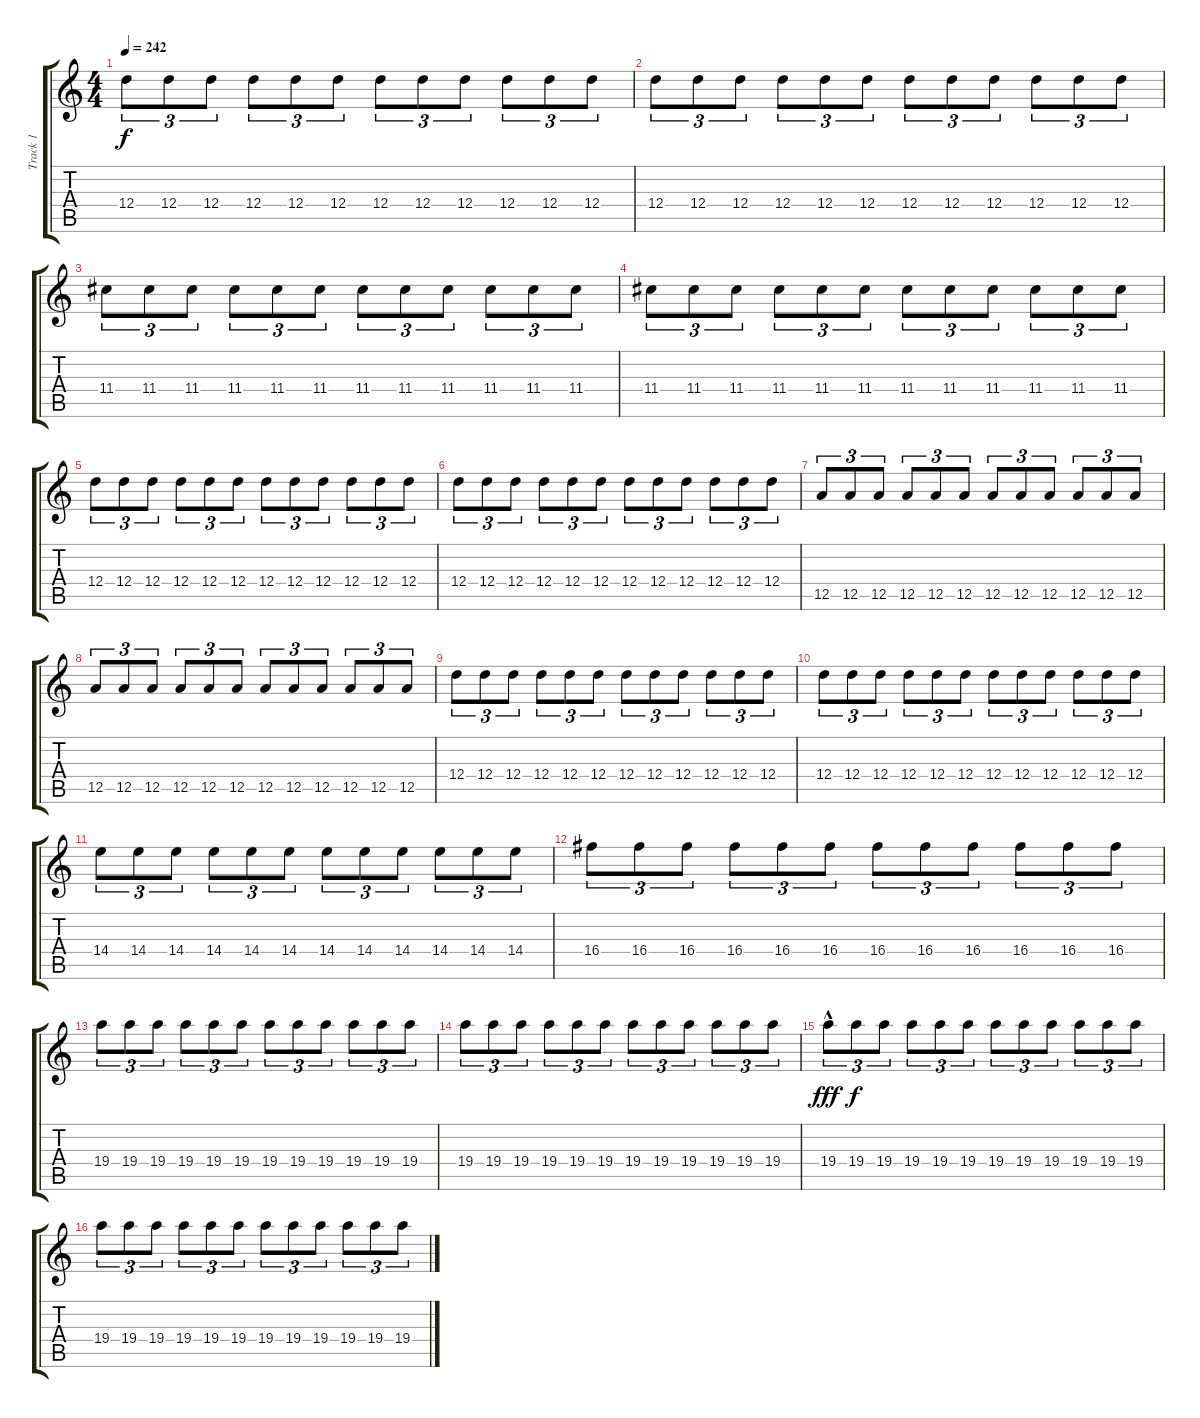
\track ("Track 1" "Track 1") {instrument overdrivenguitar}
\staff {score tabs}
\tuning (E4 B3 G3 D3 A2 E2) {hide}
\ts (4 4)
\tempo 242
\clef g2
\ks c
12.4.8{tu (3 2) dy f} 12.4.8{tu (3 2)} 12.4.8{tu (3 2)} 12.4.8{tu (3 2)} 12.4.8{tu (3 2)} 12.4.8{tu (3 2)} 12.4.8{tu (3 2)} 12.4.8{tu (3 2)} 12.4.8{tu (3 2)} 12.4.8{tu (3 2)} 12.4.8{tu (3 2)} 12.4.8{tu (3 2)} |
12.4.8{tu (3 2)} 12.4.8{tu (3 2)} 12.4.8{tu (3 2)} 12.4.8{tu (3 2)} 12.4.8{tu (3 2)} 12.4.8{tu (3 2)} 12.4.8{tu (3 2)} 12.4.8{tu (3 2)} 12.4.8{tu (3 2)} 12.4.8{tu (3 2)} 12.4.8{tu (3 2)} 12.4.8{tu (3 2)} |
11.4.8{tu (3 2)} 11.4.8{tu (3 2)} 11.4.8{tu (3 2)} 11.4.8{tu (3 2)} 11.4.8{tu (3 2)} 11.4.8{tu (3 2)} 11.4.8{tu (3 2)} 11.4.8{tu (3 2)} 11.4.8{tu (3 2)} 11.4.8{tu (3 2)} 11.4.8{tu (3 2)} 11.4.8{tu (3 2)} |
11.4.8{tu (3 2)} 11.4.8{tu (3 2)} 11.4.8{tu (3 2)} 11.4.8{tu (3 2)} 11.4.8{tu (3 2)} 11.4.8{tu (3 2)} 11.4.8{tu (3 2)} 11.4.8{tu (3 2)} 11.4.8{tu (3 2)} 11.4.8{tu (3 2)} 11.4.8{tu (3 2)} 11.4.8{tu (3 2)} |
12.4.8{tu (3 2)} 12.4.8{tu (3 2)} 12.4.8{tu (3 2)} 12.4.8{tu (3 2)} 12.4.8{tu (3 2)} 12.4.8{tu (3 2)} 12.4.8{tu (3 2)} 12.4.8{tu (3 2)} 12.4.8{tu (3 2)} 12.4.8{tu (3 2)} 12.4.8{tu (3 2)} 12.4.8{tu (3 2)} |
12.4.8{tu (3 2)} 12.4.8{tu (3 2)} 12.4.8{tu (3 2)} 12.4.8{tu (3 2)} 12.4.8{tu (3 2)} 12.4.8{tu (3 2)} 12.4.8{tu (3 2)} 12.4.8{tu (3 2)} 12.4.8{tu (3 2)} 12.4.8{tu (3 2)} 12.4.8{tu (3 2)} 12.4.8{tu (3 2)} |
12.5.8{tu (3 2)} 12.5.8{tu (3 2)} 12.5.8{tu (3 2)} 12.5.8{tu (3 2)} 12.5.8{tu (3 2)} 12.5.8{tu (3 2)} 12.5.8{tu (3 2)} 12.5.8{tu (3 2)} 12.5.8{tu (3 2)} 12.5.8{tu (3 2)} 12.5.8{tu (3 2)} 12.5.8{tu (3 2)} |
12.5.8{tu (3 2)} 12.5.8{tu (3 2)} 12.5.8{tu (3 2)} 12.5.8{tu (3 2)} 12.5.8{tu (3 2)} 12.5.8{tu (3 2)} 12.5.8{tu (3 2)} 12.5.8{tu (3 2)} 12.5.8{tu (3 2)} 12.5.8{tu (3 2)} 12.5.8{tu (3 2)} 12.5.8{tu (3 2)} |
12.4.8{tu (3 2)} 12.4.8{tu (3 2)} 12.4.8{tu (3 2)} 12.4.8{tu (3 2)} 12.4.8{tu (3 2)} 12.4.8{tu (3 2)} 12.4.8{tu (3 2)} 12.4.8{tu (3 2)} 12.4.8{tu (3 2)} 12.4.8{tu (3 2)} 12.4.8{tu (3 2)} 12.4.8{tu (3 2)} |
12.4.8{tu (3 2)} 12.4.8{tu (3 2)} 12.4.8{tu (3 2)} 12.4.8{tu (3 2)} 12.4.8{tu (3 2)} 12.4.8{tu (3 2)} 12.4.8{tu (3 2)} 12.4.8{tu (3 2)} 12.4.8{tu (3 2)} 12.4.8{tu (3 2)} 12.4.8{tu (3 2)} 12.4.8{tu (3 2)} |
14.4.8{tu (3 2)} 14.4.8{tu (3 2)} 14.4.8{tu (3 2)} 14.4.8{tu (3 2)} 14.4.8{tu (3 2)} 14.4.8{tu (3 2)} 14.4.8{tu (3 2)} 14.4.8{tu (3 2)} 14.4.8{tu (3 2)} 14.4.8{tu (3 2)} 14.4.8{tu (3 2)} 14.4.8{tu (3 2)} |
16.4.8{tu (3 2)} 16.4.8{tu (3 2)} 16.4.8{tu (3 2)} 16.4.8{tu (3 2)} 16.4.8{tu (3 2)} 16.4.8{tu (3 2)} 16.4.8{tu (3 2)} 16.4.8{tu (3 2)} 16.4.8{tu (3 2)} 16.4.8{tu (3 2)} 16.4.8{tu (3 2)} 16.4.8{tu (3 2)} |
19.4.8{tu (3 2)} 19.4.8{tu (3 2)} 19.4.8{tu (3 2)} 19.4.8{tu (3 2)} 19.4.8{tu (3 2)} 19.4.8{tu (3 2)} 19.4.8{tu (3 2)} 19.4.8{tu (3 2)} 19.4.8{tu (3 2)} 19.4.8{tu (3 2)} 19.4.8{tu (3 2)} 19.4.8{tu (3 2)} |
19.4.8{tu (3 2)} 19.4.8{tu (3 2)} 19.4.8{tu (3 2)} 19.4.8{tu (3 2)} 19.4.8{tu (3 2)} 19.4.8{tu (3 2)} 19.4.8{tu (3 2)} 19.4.8{tu (3 2)} 19.4.8{tu (3 2)} 19.4.8{tu (3 2)} 19.4.8{tu (3 2)} 19.4.8{tu (3 2)} |
19.4{hac}.8{tu (3 2) dy fff} 19.4.8{tu (3 2) dy f} 19.4.8{tu (3 2)} 19.4.8{tu (3 2)} 19.4.8{tu (3 2)} 19.4.8{tu (3 2)} 19.4.8{tu (3 2)} 19.4.8{tu (3 2)} 19.4.8{tu (3 2)} 19.4.8{tu (3 2)} 19.4.8{tu (3 2)} 19.4.8{tu (3 2)} |
19.4.8{tu (3 2)} 19.4.8{tu (3 2)} 19.4.8{tu (3 2)} 19.4.8{tu (3 2)} 19.4.8{tu (3 2)} 19.4.8{tu (3 2)} 19.4.8{tu (3 2)} 19.4.8{tu (3 2)} 19.4.8{tu (3 2)} 19.4.8{tu (3 2)} 19.4.8{tu (3 2)} 19.4.8{tu (3 2)}
